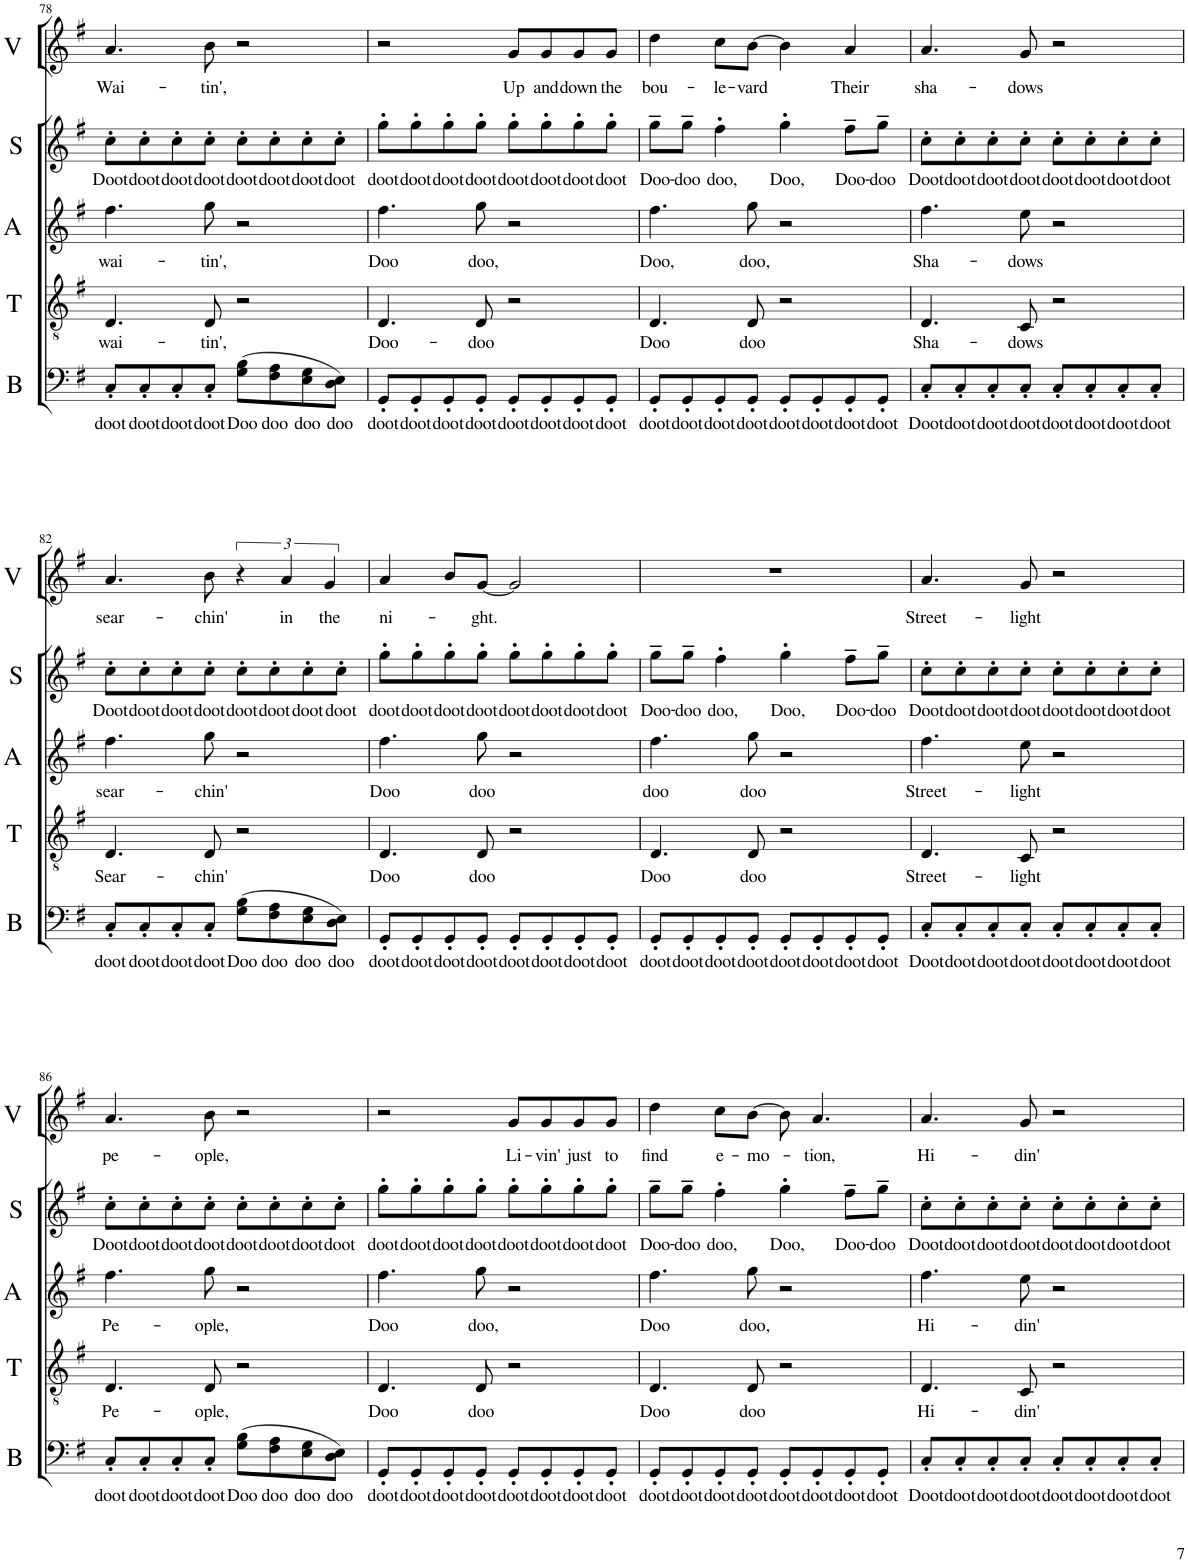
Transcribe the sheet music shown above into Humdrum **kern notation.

**kern	**text	**kern	**text	**kern	**text	**kern	**text	**kern	**text
*part5	*part5	*part4	*part4	*part3	*part3	*part2	*part2	*part1	*part1
*staff5	*staff5	*staff4	*staff4	*staff3	*staff3	*staff2	*staff2	*staff1	*staff1
*I"Bass	*	*I"Tenor	*	*I"Alto	*	*I"Soprano	*	*I"Soloist (Various)	*
*I'B	*	*I'T	*	*I'A	*	*I'S	*	*I'V	*
!!LO:PB:g=z
*clefF4	*	*clefGv2	*	*clefG2	*	*clefG2	*	*clefG2	*
*k[f#]	*	*k[f#]	*	*k[f#]	*	*k[f#]	*	*k[f#]	*
*M4/4	*	*M4/4	*	*M4/4	*	*M4/4	*	*M4/4	*
=78	=78	=78	=78	=78	=78	=78	=78	=78	=78
!	!LO:LY:b	!	!LO:LY:b	!	!LO:LY:b	!	!LO:LY:b	!	!LO:LY:b
8C'/L	doot	4.D/	wai-	4.ff#\	wai-	8cc'\L	Doot	4.a/	Wai-
!	!LO:LY:b	!	!	!	!	!	!LO:LY:b	!	!
8C'/	doot	.	.	.	.	8cc'\	doot	.	.
!	!LO:LY:b	!	!	!	!	!	!LO:LY:b	!	!
8C'/	doot	.	.	.	.	8cc'\	doot	.	.
!	!LO:LY:b	!	!LO:LY:b	!	!LO:LY:b	!	!LO:LY:b	!	!LO:LY:b
8C'/J	doot	8D/	-tin',	8gg\	-tin',	8cc'\J	doot	8b\	-tin',
!	!LO:LY:b	!	!	!	!	!	!LO:LY:b	!	!
(8G\ 8B\L	Doo	2r	.	2r	.	8cc'\L	doot	2r	.
!	!LO:LY:b	!	!	!	!	!	!LO:LY:b	!	!
8F#\ 8A\	doo	.	.	.	.	8cc'\	doot	.	.
!	!LO:LY:b	!	!	!	!	!	!LO:LY:b	!	!
8E\ 8G\	doo	.	.	.	.	8cc'\	doot	.	.
!	!LO:LY:b	!	!	!	!	!	!LO:LY:b	!	!
8D\ 8E\J)	doo	.	.	.	.	8cc'\J	doot	.	.
=79	=79	=79	=79	=79	=79	=79	=79	=79	=79
!	!LO:LY:b	!	!LO:LY:b	!	!LO:LY:b	!	!LO:LY:b	!	!
8GG'/L	doot	4.D/	Doo-	4.ff#\	Doo	8gg'\L	doot	2r	.
!	!LO:LY:b	!	!	!	!	!	!LO:LY:b	!	!
8GG'/	doot	.	.	.	.	8gg'\	doot	.	.
!	!LO:LY:b	!	!	!	!	!	!LO:LY:b	!	!
8GG'/	doot	.	.	.	.	8gg'\	doot	.	.
!	!LO:LY:b	!	!LO:LY:b	!	!LO:LY:b	!	!LO:LY:b	!	!
8GG'/J	doot	8D/	-doo	8gg\	doo,	8gg'\J	doot	.	.
!	!LO:LY:b	!	!	!	!	!	!LO:LY:b	!	!LO:LY:b
8GG'/L	doot	2r	.	2r	.	8gg'\L	doot	8g/L	Up
!	!LO:LY:b	!	!	!	!	!	!LO:LY:b	!	!LO:LY:b
8GG'/	doot	.	.	.	.	8gg'\	doot	8g/	and
!	!LO:LY:b	!	!	!	!	!	!LO:LY:b	!	!LO:LY:b
8GG'/	doot	.	.	.	.	8gg'\	doot	8g/	down
!	!LO:LY:b	!	!	!	!	!	!LO:LY:b	!	!LO:LY:b
8GG'/J	doot	.	.	.	.	8gg'\J	doot	8g/J	the
=80	=80	=80	=80	=80	=80	=80	=80	=80	=80
!	!LO:LY:b	!	!LO:LY:b	!	!LO:LY:b	!	!LO:LY:b	!	!LO:LY:b
8GG'/L	doot	4.D/	Doo	4.ff#\	Doo,	8gg~\L	Doo-	4dd\	bou-
!	!LO:LY:b	!	!	!	!	!	!LO:LY:b	!	!
8GG'/	doot	.	.	.	.	8gg~\J	-doo	.	.
!	!LO:LY:b	!	!	!	!	!	!LO:LY:b	!	!LO:LY:b
8GG'/	doot	.	.	.	.	4ff#'\	doo,	8cc\L	-le-
!	!LO:LY:b	!	!LO:LY:b	!	!LO:LY:b	!	!	!	!LO:LY:b
8GG'/J	doot	8D/	doo	8gg\	doo,	.	.	[8b\J	-vard
!	!LO:LY:b	!	!	!	!	!	!LO:LY:b	!	!
8GG'/L	doot	2r	.	2r	.	4gg'\	Doo,	4b\]	.
!	!LO:LY:b	!	!	!	!	!	!	!	!
8GG'/	doot	.	.	.	.	.	.	.	.
!	!LO:LY:b	!	!	!	!	!	!LO:LY:b	!	!LO:LY:b
8GG'/	doot	.	.	.	.	8ff#~\L	Doo-	4a/	Their
!	!LO:LY:b	!	!	!	!	!	!LO:LY:b	!	!
8GG'/J	doot	.	.	.	.	8gg~\J	-doo	.	.
=81	=81	=81	=81	=81	=81	=81	=81	=81	=81
!	!LO:LY:b	!	!LO:LY:b	!	!LO:LY:b	!	!LO:LY:b	!	!LO:LY:b
8C'/L	Doot	4.D/	Sha-	4.ff#\	Sha-	8cc'\L	Doot	4.a/	sha-
!	!LO:LY:b	!	!	!	!	!	!LO:LY:b	!	!
8C'/	doot	.	.	.	.	8cc'\	doot	.	.
!	!LO:LY:b	!	!	!	!	!	!LO:LY:b	!	!
8C'/	doot	.	.	.	.	8cc'\	doot	.	.
!	!LO:LY:b	!	!LO:LY:b	!	!LO:LY:b	!	!LO:LY:b	!	!LO:LY:b
8C'/J	doot	8C/	-dows	8ee\	-dows	8cc'\J	doot	8g/	-dows
!	!LO:LY:b	!	!	!	!	!	!LO:LY:b	!	!
8C'/L	doot	2r	.	2r	.	8cc'\L	doot	2r	.
!	!LO:LY:b	!	!	!	!	!	!LO:LY:b	!	!
8C'/	doot	.	.	.	.	8cc'\	doot	.	.
!	!LO:LY:b	!	!	!	!	!	!LO:LY:b	!	!
8C'/	doot	.	.	.	.	8cc'\	doot	.	.
!	!LO:LY:b	!	!	!	!	!	!LO:LY:b	!	!
8C'/J	doot	.	.	.	.	8cc'\J	doot	.	.
!!LO:LB:g=z
=82	=82	=82	=82	=82	=82	=82	=82	=82	=82
!	!LO:LY:b	!	!LO:LY:b	!	!LO:LY:b	!	!LO:LY:b	!	!LO:LY:b
8C'/L	doot	4.D/	Sear-	4.ff#\	sear-	8cc'\L	Doot	4.a/	sear-
!	!LO:LY:b	!	!	!	!	!	!LO:LY:b	!	!
8C'/	doot	.	.	.	.	8cc'\	doot	.	.
!	!LO:LY:b	!	!	!	!	!	!LO:LY:b	!	!
8C'/	doot	.	.	.	.	8cc'\	doot	.	.
!	!LO:LY:b	!	!LO:LY:b	!	!LO:LY:b	!	!LO:LY:b	!	!LO:LY:b
8C'/J	doot	8D/	-chin'	8gg\	-chin'	8cc'\J	doot	8b\	-chin'
!	!LO:LY:b	!	!	!	!	!	!LO:LY:b	!	!
(8G\ 8B\L	Doo	2r	.	2r	.	8cc'\L	doot	6r	.
!	!LO:LY:b	!	!	!	!	!	!LO:LY:b	!	!
8F#\ 8A\	doo	.	.	.	.	8cc'\	doot	.	.
!	!	!	!	!	!	!	!	!	!LO:LY:b
.	.	.	.	.	.	.	.	6a/	in
!	!LO:LY:b	!	!	!	!	!	!LO:LY:b	!	!
8E\ 8G\	doo	.	.	.	.	8cc'\	doot	.	.
!	!	!	!	!	!	!	!	!	!LO:LY:b
.	.	.	.	.	.	.	.	6g/	the
!	!LO:LY:b	!	!	!	!	!	!LO:LY:b	!	!
8D\ 8E\J)	doo	.	.	.	.	8cc'\J	doot	.	.
=83	=83	=83	=83	=83	=83	=83	=83	=83	=83
!	!LO:LY:b	!	!LO:LY:b	!	!LO:LY:b	!	!LO:LY:b	!	!LO:LY:b
8GG'/L	doot	4.D/	Doo	4.ff#\	Doo	8gg'\L	doot	4a/	ni-
!	!LO:LY:b	!	!	!	!	!	!LO:LY:b	!	!
8GG'/	doot	.	.	.	.	8gg'\	doot	.	.
!	!LO:LY:b	!	!	!	!	!	!LO:LY:b	!	!
8GG'/	doot	.	.	.	.	8gg'\	doot	8b/L	.
!	!LO:LY:b	!	!LO:LY:b	!	!LO:LY:b	!	!LO:LY:b	!	!LO:LY:b
8GG'/J	doot	8D/	doo	8gg\	doo	8gg'\J	doot	[8g/J	-ght.
!	!LO:LY:b	!	!	!	!	!	!LO:LY:b	!	!
8GG'/L	doot	2r	.	2r	.	8gg'\L	doot	2g/]	.
!	!LO:LY:b	!	!	!	!	!	!LO:LY:b	!	!
8GG'/	doot	.	.	.	.	8gg'\	doot	.	.
!	!LO:LY:b	!	!	!	!	!	!LO:LY:b	!	!
8GG'/	doot	.	.	.	.	8gg'\	doot	.	.
!	!LO:LY:b	!	!	!	!	!	!LO:LY:b	!	!
8GG'/J	doot	.	.	.	.	8gg'\J	doot	.	.
=84	=84	=84	=84	=84	=84	=84	=84	=84	=84
!	!LO:LY:b	!	!LO:LY:b	!	!LO:LY:b	!	!LO:LY:b	!	!
8GG'/L	doot	4.D/	Doo	4.ff#\	doo	8gg~\L	Doo-	1r	.
!	!LO:LY:b	!	!	!	!	!	!LO:LY:b	!	!
8GG'/	doot	.	.	.	.	8gg~\J	-doo	.	.
!	!LO:LY:b	!	!	!	!	!	!LO:LY:b	!	!
8GG'/	doot	.	.	.	.	4ff#'\	doo,	.	.
!	!LO:LY:b	!	!LO:LY:b	!	!LO:LY:b	!	!	!	!
8GG'/J	doot	8D/	doo	8gg\	doo	.	.	.	.
!	!LO:LY:b	!	!	!	!	!	!LO:LY:b	!	!
8GG'/L	doot	2r	.	2r	.	4gg'\	Doo,	.	.
!	!LO:LY:b	!	!	!	!	!	!	!	!
8GG'/	doot	.	.	.	.	.	.	.	.
!	!LO:LY:b	!	!	!	!	!	!LO:LY:b	!	!
8GG'/	doot	.	.	.	.	8ff#~\L	Doo-	.	.
!	!LO:LY:b	!	!	!	!	!	!LO:LY:b	!	!
8GG'/J	doot	.	.	.	.	8gg~\J	-doo	.	.
=85	=85	=85	=85	=85	=85	=85	=85	=85	=85
!	!LO:LY:b	!	!LO:LY:b	!	!LO:LY:b	!	!LO:LY:b	!	!LO:LY:b
8C'/L	Doot	4.D/	Street-	4.ff#\	Street-	8cc'\L	Doot	4.a/	Street-
!	!LO:LY:b	!	!	!	!	!	!LO:LY:b	!	!
8C'/	doot	.	.	.	.	8cc'\	doot	.	.
!	!LO:LY:b	!	!	!	!	!	!LO:LY:b	!	!
8C'/	doot	.	.	.	.	8cc'\	doot	.	.
!	!LO:LY:b	!	!LO:LY:b	!	!LO:LY:b	!	!LO:LY:b	!	!LO:LY:b
8C'/J	doot	8C/	-light	8ee\	-light	8cc'\J	doot	8g/	-light
!	!LO:LY:b	!	!	!	!	!	!LO:LY:b	!	!
8C'/L	doot	2r	.	2r	.	8cc'\L	doot	2r	.
!	!LO:LY:b	!	!	!	!	!	!LO:LY:b	!	!
8C'/	doot	.	.	.	.	8cc'\	doot	.	.
!	!LO:LY:b	!	!	!	!	!	!LO:LY:b	!	!
8C'/	doot	.	.	.	.	8cc'\	doot	.	.
!	!LO:LY:b	!	!	!	!	!	!LO:LY:b	!	!
8C'/J	doot	.	.	.	.	8cc'\J	doot	.	.
!!LO:LB:g=z
=86	=86	=86	=86	=86	=86	=86	=86	=86	=86
!	!LO:LY:b	!	!LO:LY:b	!	!LO:LY:b	!	!LO:LY:b	!	!LO:LY:b
8C'/L	doot	4.D/	Pe-	4.ff#\	Pe-	8cc'\L	Doot	4.a/	pe-
!	!LO:LY:b	!	!	!	!	!	!LO:LY:b	!	!
8C'/	doot	.	.	.	.	8cc'\	doot	.	.
!	!LO:LY:b	!	!	!	!	!	!LO:LY:b	!	!
8C'/	doot	.	.	.	.	8cc'\	doot	.	.
!	!LO:LY:b	!	!LO:LY:b	!	!LO:LY:b	!	!LO:LY:b	!	!LO:LY:b
8C'/J	doot	8D/	-ople,	8gg\	-ople,	8cc'\J	doot	8b\	-ople,
!	!LO:LY:b	!	!	!	!	!	!LO:LY:b	!	!
(8G\ 8B\L	Doo	2r	.	2r	.	8cc'\L	doot	2r	.
!	!LO:LY:b	!	!	!	!	!	!LO:LY:b	!	!
8F#\ 8A\	doo	.	.	.	.	8cc'\	doot	.	.
!	!LO:LY:b	!	!	!	!	!	!LO:LY:b	!	!
8E\ 8G\	doo	.	.	.	.	8cc'\	doot	.	.
!	!LO:LY:b	!	!	!	!	!	!LO:LY:b	!	!
8D\ 8E\J)	doo	.	.	.	.	8cc'\J	doot	.	.
=87	=87	=87	=87	=87	=87	=87	=87	=87	=87
!	!LO:LY:b	!	!LO:LY:b	!	!LO:LY:b	!	!LO:LY:b	!	!
8GG'/L	doot	4.D/	Doo	4.ff#\	Doo	8gg'\L	doot	2r	.
!	!LO:LY:b	!	!	!	!	!	!LO:LY:b	!	!
8GG'/	doot	.	.	.	.	8gg'\	doot	.	.
!	!LO:LY:b	!	!	!	!	!	!LO:LY:b	!	!
8GG'/	doot	.	.	.	.	8gg'\	doot	.	.
!	!LO:LY:b	!	!LO:LY:b	!	!LO:LY:b	!	!LO:LY:b	!	!
8GG'/J	doot	8D/	doo	8gg\	doo,	8gg'\J	doot	.	.
!	!LO:LY:b	!	!	!	!	!	!LO:LY:b	!	!LO:LY:b
8GG'/L	doot	2r	.	2r	.	8gg'\L	doot	8g/L	Li-
!	!LO:LY:b	!	!	!	!	!	!LO:LY:b	!	!LO:LY:b
8GG'/	doot	.	.	.	.	8gg'\	doot	8g/	-vin'
!	!LO:LY:b	!	!	!	!	!	!LO:LY:b	!	!LO:LY:b
8GG'/	doot	.	.	.	.	8gg'\	doot	8g/	just
!	!LO:LY:b	!	!	!	!	!	!LO:LY:b	!	!LO:LY:b
8GG'/J	doot	.	.	.	.	8gg'\J	doot	8g/J	to
=88	=88	=88	=88	=88	=88	=88	=88	=88	=88
!	!LO:LY:b	!	!LO:LY:b	!	!LO:LY:b	!	!LO:LY:b	!	!LO:LY:b
8GG'/L	doot	4.D/	Doo	4.ff#\	Doo	8gg~\L	Doo-	4dd\	find
!	!LO:LY:b	!	!	!	!	!	!LO:LY:b	!	!
8GG'/	doot	.	.	.	.	8gg~\J	-doo	.	.
!	!LO:LY:b	!	!	!	!	!	!LO:LY:b	!	!LO:LY:b
8GG'/	doot	.	.	.	.	4ff#'\	doo,	8cc\L	e-
!	!LO:LY:b	!	!LO:LY:b	!	!LO:LY:b	!	!	!	!LO:LY:b
8GG'/J	doot	8D/	doo	8gg\	doo,	.	.	[8b\J	-mo-
!	!LO:LY:b	!	!	!	!	!	!LO:LY:b	!	!
8GG'/L	doot	2r	.	2r	.	4gg'\	Doo,	8b\]	.
!	!LO:LY:b	!	!	!	!	!	!	!	!LO:LY:b
8GG'/	doot	.	.	.	.	.	.	4.a/	-tion,
!	!LO:LY:b	!	!	!	!	!	!LO:LY:b	!	!
8GG'/	doot	.	.	.	.	8ff#~\L	Doo-	.	.
!	!LO:LY:b	!	!	!	!	!	!LO:LY:b	!	!
8GG'/J	doot	.	.	.	.	8gg~\J	-doo	.	.
=89	=89	=89	=89	=89	=89	=89	=89	=89	=89
!	!LO:LY:b	!	!LO:LY:b	!	!LO:LY:b	!	!LO:LY:b	!	!LO:LY:b
8C'/L	Doot	4.D/	Hi-	4.ff#\	Hi-	8cc'\L	Doot	4.a/	Hi-
!	!LO:LY:b	!	!	!	!	!	!LO:LY:b	!	!
8C'/	doot	.	.	.	.	8cc'\	doot	.	.
!	!LO:LY:b	!	!	!	!	!	!LO:LY:b	!	!
8C'/	doot	.	.	.	.	8cc'\	doot	.	.
!	!LO:LY:b	!	!LO:LY:b	!	!LO:LY:b	!	!LO:LY:b	!	!LO:LY:b
8C'/J	doot	8C/	-din'	8ee\	-din'	8cc'\J	doot	8g/	-din'
!	!LO:LY:b	!	!	!	!	!	!LO:LY:b	!	!
8C'/L	doot	2r	.	2r	.	8cc'\L	doot	2r	.
!	!LO:LY:b	!	!	!	!	!	!LO:LY:b	!	!
8C'/	doot	.	.	.	.	8cc'\	doot	.	.
!	!LO:LY:b	!	!	!	!	!	!LO:LY:b	!	!
8C'/	doot	.	.	.	.	8cc'\	doot	.	.
!	!LO:LY:b	!	!	!	!	!	!LO:LY:b	!	!
8C'/J	doot	.	.	.	.	8cc'\J	doot	.	.
=	=	=	=	=	=	=	=	=	=
*-	*-	*-	*-	*-	*-	*-	*-	*-	*-
